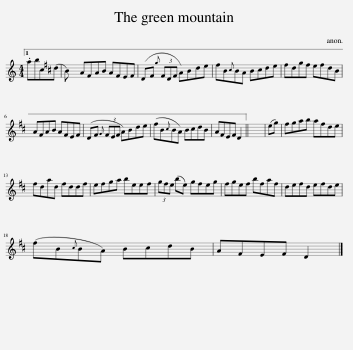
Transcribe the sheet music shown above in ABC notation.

X:1
L:1/8
M:4/4
I:linebreak $
K:C
V:1 treble
V:1
 .abc(d B) | A^FAB AFEF | (D^F{g} (3FDF A)Bde | ^fB{^c}BA Bcde | ^fdgf efdB |$ %5
 A^FAB AFEF | (D^F{G} (3FEF A)Bde | (^fB{^c}BA) BcdB | A^FEF D2 || x8 | %10
 (eg) | ^fgab afde |$ ^fdad fddf | e^fga beef | (3g^fe (be) gfeg | %15
 ^fgef bfaf | de^fd efde |$ (^fB{^c}BA) BcdB | A^FEF D2 |] %19
